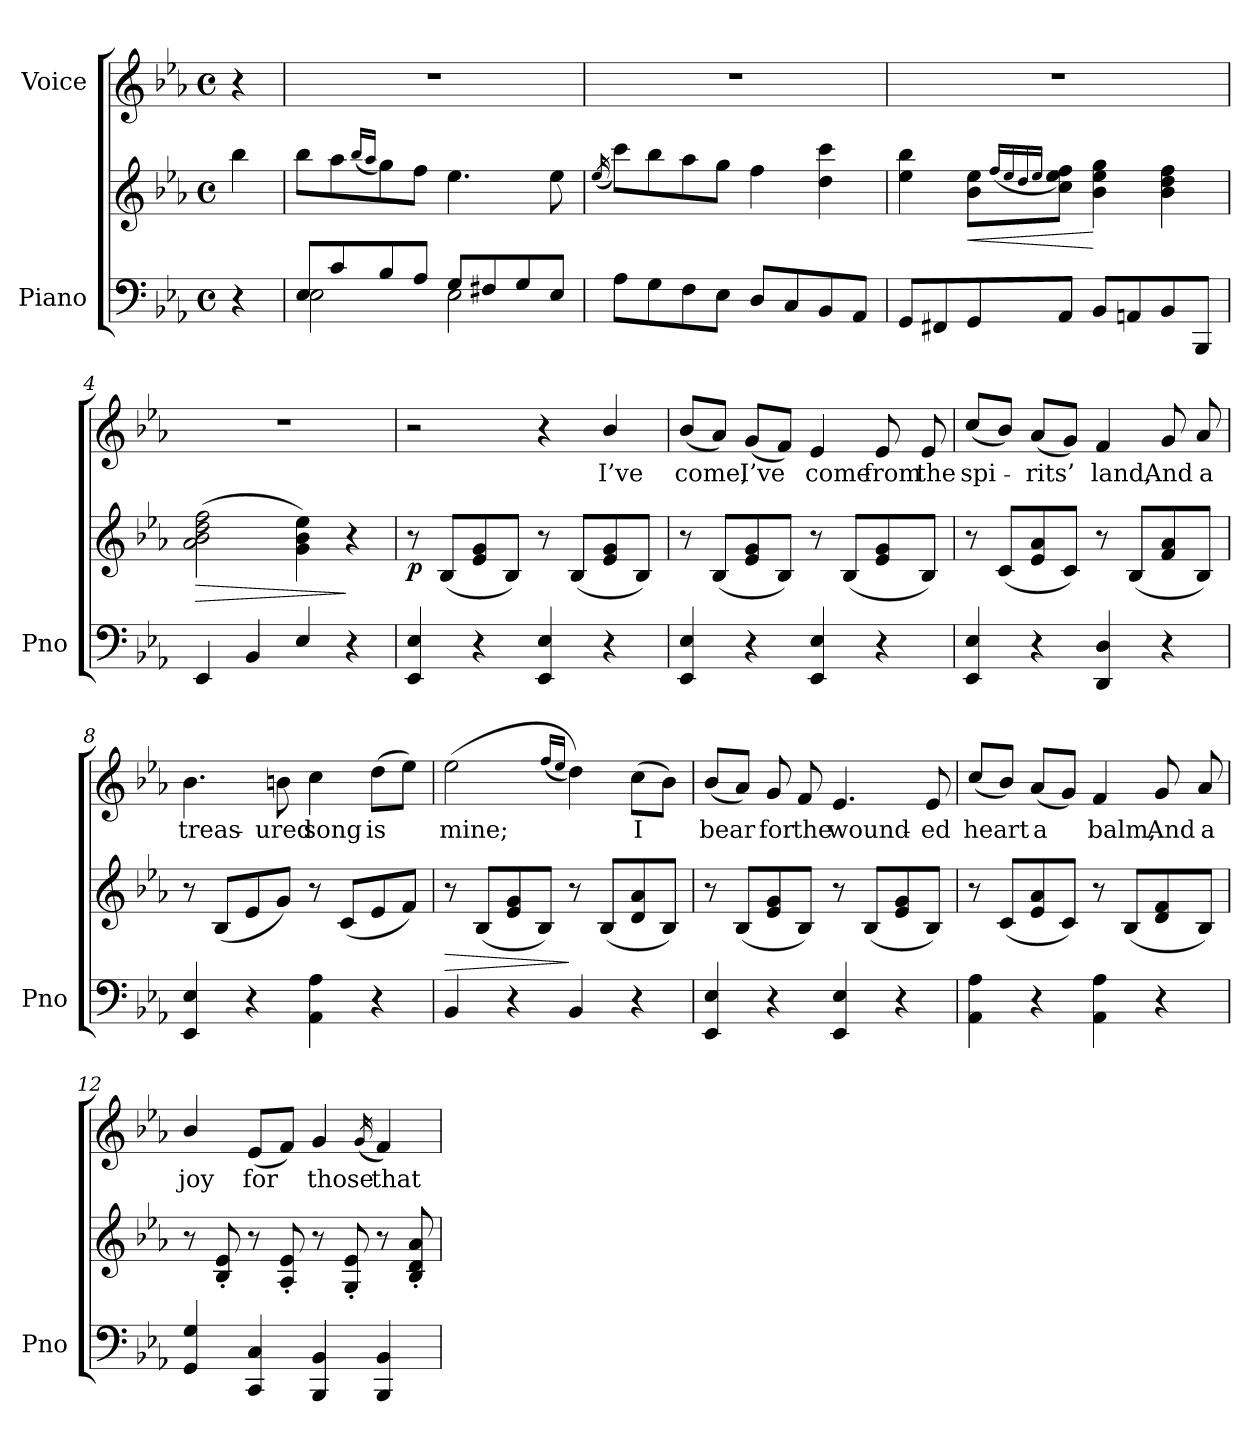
**kern	**kern	**dynam	**kern	**text
*part2	*part2	*part2	*part1	*part1
*staff3	*staff2	*staff2/3	*staff1	*staff1
*I"Piano	*	*	*I"Voice	*
*I'Pno	*	*	*	*
*clefF4	*clefG2	*	*clefG2	*
*k[b-e-a-]	*k[b-e-a-]	*	*k[b-e-a-]	*
*M4/4	*M4/4	*	*M4/4	*
*met(c)	*met(c)	*	*met(c)	*
=	=	=	=	=
4r	4bb-\	.	4r	.
=1	=1	=1	=1	=1
!LO:N:head=open	!	!	!	!
*^	*	*	*	*
8E-/L	2E-\	8bb-\L	.	1r	.
8c/	.	8aa-\	.	.	.
.	.	(16qbb-/LL	.	.	.
.	.	16qaa-/JJ	.	.	.
8B-/	.	8gg\)	.	.	.
8A-/J	.	8ff\J	.	.	.
8G/L	2E-\	4.ee-\	.	.	.
8F#X/	.	.	.	.	.
8G/	.	.	.	.	.
8E-/J	.	8ee-\	.	.	.
*v	*v	*	*	*	*
=2	=2	=2	=2	=2
.	(16qee-/	.	.	.
8A-\L	8ccc\L)	.	1r	.
8G\	8bb-\	.	.	.
8F\	8aa-\	.	.	.
8E-\J	8gg\J	.	.	.
8D/L	4ff\	.	.	.
8C/	.	.	.	.
8BB-/	4dd\ 4ccc\	.	.	.
8AA-/J	.	.	.	.
!!LO:LB:g=z
=3	=3	=3	=3	=3
8GG/L	4ee-\ 4bb-\	.	1r	.
8FF#X/	.	.	.	.
!	!	!LO:HP:b	!	!
8GG/	8b-\ 8ee-\L	<	.	.
.	(16qff/LL	.	.	.
.	16qee-/	.	.	.
.	16qdd/	.	.	.
.	16qee-/JJ	.	.	.
8AA-/J	8cc\ 8ee-\ 8ff\J)	.	.	.
8BB-/L	4b-\ 4ee-\ 4gg\	[	.	.
8AAn/	.	.	.	.
8BB-/	4b-\ 4dd\ 4ff\	.	.	.
8BBB-/J	.	.	.	.
!!LO:LB:g=z
=4	=4	=4	=4	=4
!	!	!LO:HP:b	!	!
4EE-/	(2a-\ 2b-\ 2dd\ 2ff\	>	1r	.
4BB-/	.	.	.	.
4E-/	4g\ 4b-\ 4ee-\)	.	.	.
4r	4r	]	.	.
=5	=5	=5	=5	=5
!	!	!LO:DY:b	!	!
4EE-/ 4E-/	8r	p	2r	.
.	(8B-/L	.	.	.
4r	8e-/ 8g/	.	.	.
.	8B-/J)	.	.	.
4EE-/ 4E-/	8r	.	4r	.
.	(8B-/L	.	.	.
!	!	!	!	!LO:LY:b
4r	8e-/ 8g/	.	4b-/	I’ve
.	8B-/J)	.	.	.
=6	=6	=6	=6	=6
!	!	!	!	!LO:LY:b
4EE-/ 4E-/	8r	.	(8b-/L	come,
.	(8B-/L	.	8a-/J)	.
!	!	!	!	!LO:LY:b
4r	8e-/ 8g/	.	(8g/L	I’ve
.	8B-/J)	.	8f/J)	.
!	!	!	!	!LO:LY:b
4EE-/ 4E-/	8r	.	4e-/	come
.	(8B-/L	.	.	.
!	!	!	!	!LO:LY:b
4r	8e-/ 8g/	.	8e-/	from
!	!	!	!	!LO:LY:b
.	8B-/J)	.	8e-/	the
=7	=7	=7	=7	=7
!	!	!	!	!LO:LY:b
4EE-/ 4E-/	8r	.	(8cc/L	spi-
.	(8c/L	.	8b-/J)	.
!	!	!	!	!LO:LY:b
4r	8e-/ 8a-/	.	(8a-/L	-rits’
.	8c/J)	.	8g/J)	.
!	!	!	!	!LO:LY:b
4DD/ 4D/	8r	.	4f/	land,
.	(8B-/L	.	.	.
!	!	!	!	!LO:LY:b
4r	8f/ 8a-/	.	8g/	And
!	!	!	!	!LO:LY:b
.	8B-/J)	.	8a-/	a
!!LO:PB:g=z
=8	=8	=8	=8	=8
!	!	!	!	!LO:LY:b
4EE-/ 4E-/	8r	.	4.b-\	treas-
.	(8B-/L	.	.	.
4r	8e-/	.	.	.
!	!	!	!	!LO:LY:b
.	8g/J)	.	8bn\	-ured
!	!	!	!	!LO:LY:b
4AA-\ 4A-\	8r	.	4cc\	song
.	(8c/L	.	.	.
!	!	!	!	!LO:LY:b
4r	8e-/	.	(8dd\L	is
.	8f/J)	.	8ee-\J)	.
=9	=9	=9	=9	=9
!	!	!LO:HP:b	!	!LO:LY:b
4BB-/	8r	>	(2ee-\	mine;
.	(8B-/L	.	.	.
4r	8e-/ 8g/	.	.	.
.	8B-/J)	.	.	.
.	.	.	(16qff/LL	.
.	.	.	16qee-/JJ	.
4BB-/	8r	]	4dd\))	.
.	(8B-/L	.	.	.
!	!	!	!	!LO:LY:b
4r	8d/ 8a-/	.	(8cc\L	I
.	8B-/J)	.	8b-\J)	.
=10	=10	=10	=10	=10
!	!	!	!	!LO:LY:b
4EE-/ 4E-/	8r	.	(8b-/L	bear
.	(8B-/L	.	8a-/J)	.
!	!	!	!	!LO:LY:b
4r	8e-/ 8g/	.	8g/	for
!	!	!	!	!LO:LY:b
.	8B-/J)	.	8f/	the
!	!	!	!	!LO:LY:b
4EE-/ 4E-/	8r	.	4.e-/	wound-
.	(8B-/L	.	.	.
4r	8e-/ 8g/	.	.	.
!	!	!	!	!LO:LY:b
.	8B-/J)	.	8e-/	-ed
!!LO:LB:g=z
=11	=11	=11	=11	=11
!	!	!	!	!LO:LY:b
4AA-\ 4A-\	8r	.	(8cc/L	heart
.	(8c/L	.	8b-/J)	.
!	!	!	!	!LO:LY:b
4r	8e-/ 8a-/	.	(8a-/L	a
.	8c/J)	.	8g/J)	.
!	!	!	!	!LO:LY:b
4AA-\ 4A-\	8r	.	4f/	balm,
.	(8B-/L	.	.	.
!	!	!	!	!LO:LY:b
4r	8d/ 8f/	.	8g/	And
!	!	!	!	!LO:LY:b
.	8B-/J)	.	8a-/	a
=12	=12	=12	=12	=12
!	!	!	!	!LO:LY:b
4GG/ 4G/	8r	.	4b-/	joy
.	8B-/' 8e-/'	.	.	.
!	!	!	!	!LO:LY:b
4CC/ 4C/	8r	.	(8e-/L	for
.	8A-/' 8e-/'	.	8f/J)	.
!	!	!	!	!LO:LY:b
4BBB-/ 4BB-/	8r	.	4g/	those
.	8G/' 8e-/'	.	.	.
.	.	.	(16qg/	.
!	!	!	!	!LO:LY:b
4BBB-/ 4BB-/	8r	.	4f/)	that
.	8B-/' 8d/' 8a-/'	.	.	.
=	=	=	=	=
*-	*-	*-	*-	*-
